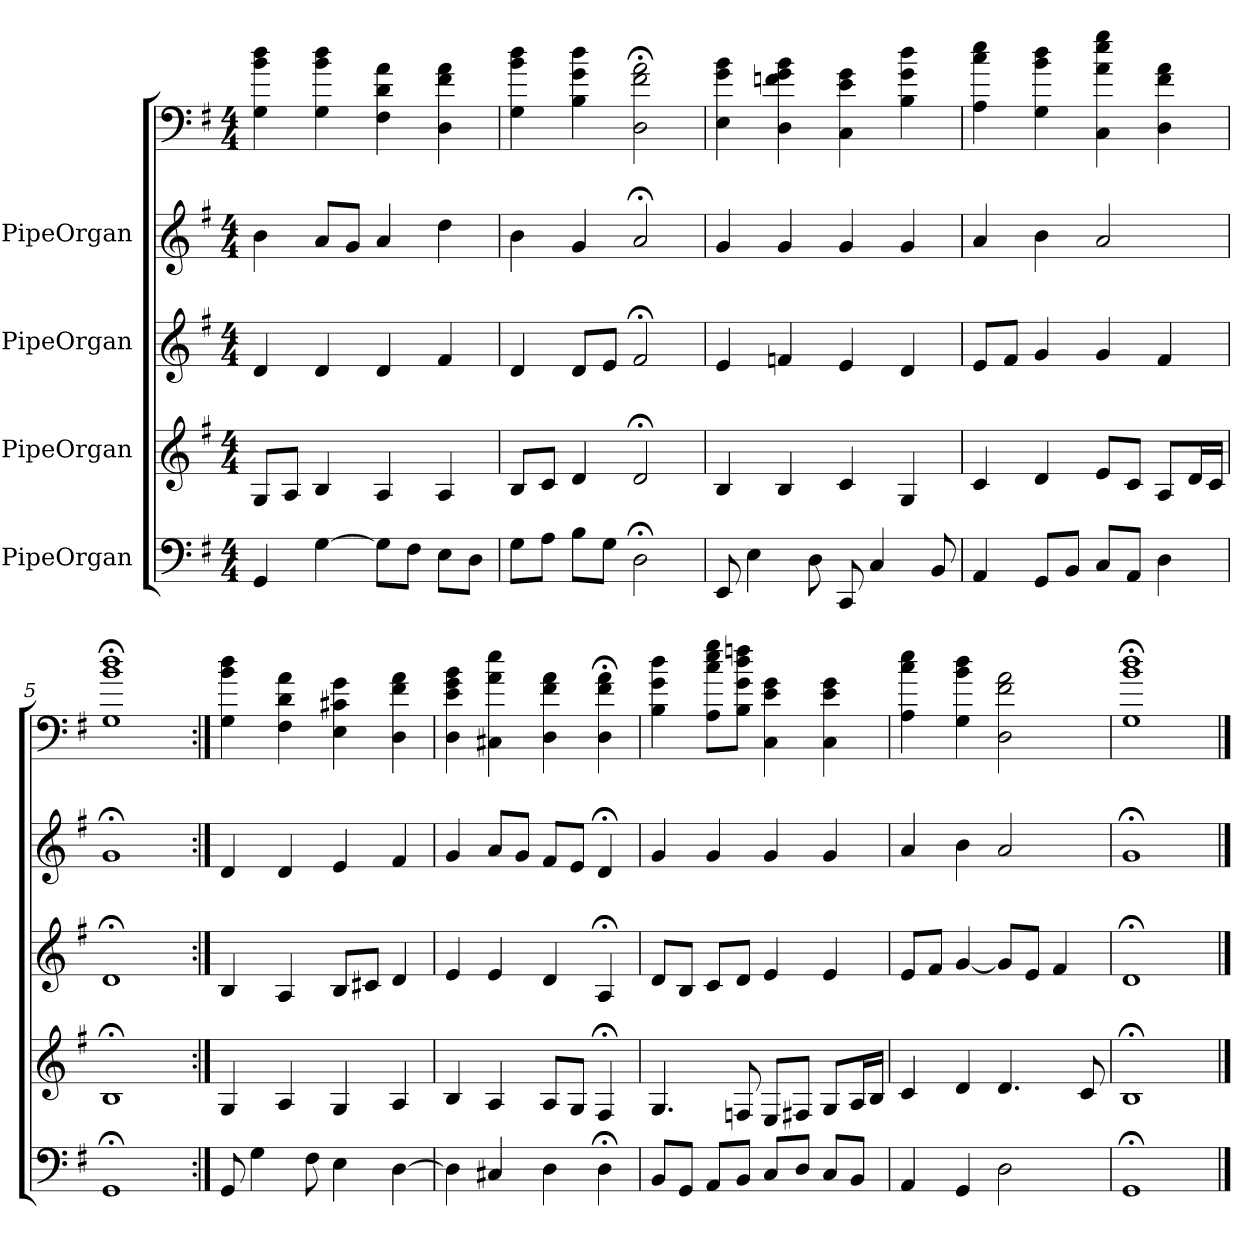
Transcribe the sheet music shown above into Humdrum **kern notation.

**kern	**kern	**kern	**kern	**kern
*part5	*part4	*part3	*part2	*part1
*staff5	*staff4	*staff3	*staff2	*staff1
*I"PipeOrgan	*I"PipeOrgan	*I"PipeOrgan	*I"PipeOrgan	*
*k[f#]	*k[f#]	*k[f#]	*k[f#]	*k[f#]
*G:	*G:	*G:	*G:	*G:
*M4/4	*M4/4	*M4/4	*M4/4	*M4/4
*MM60	*MM60	*MM60	*MM60	*MM60
=1	=1	=1	=1	=1
4GG	8GL	4d	4b	4G 4b 4dd
.	8AJ	.	.	.
[4G	4B	4d	8aL	4G 4b 4dd
.	.	.	8gJ	.
8GL]	4A	4d	4a	4F# 4d 4a
8F#J	.	.	.	.
8EL	4A	4f#	4dd	4D 4f# 4a
8DJ	.	.	.	.
=2	=2	=2	=2	=2
8GL	8BL	4d	4b	4G 4b 4dd
8AJ	8cJ	.	.	.
8BL	4d	8dL	4g	4B 4g 4dd
8GJ	.	8eJ	.	.
2D;<	2d;<	2f#;<	2a;<	2D;< 2f#;< 2a;<
=3	=3	=3	=3	=3
8EE	4B	4e	4g	4E 4g 4b
4E	.	.	.	.
.	4B	4fn	4g	4D 4fn 4g 4b
8D	.	.	.	.
8CC	4c	4e	4g	4C 4e 4g
4C	.	.	.	.
.	4G	4d	4g	4B 4g 4dd
8BB	.	.	.	.
=4	=4	=4	=4	=4
4AA	4c	8eL	4a	4A 4cc 4ee
.	.	8f#J	.	.
8GGL	4d	4g	4b	4G 4b 4dd
8BBJ	.	.	.	.
8CL	8eL	4g	2a	4C 4a 4ee 4gg
8AAJ	8cJ	.	.	.
4D	8AL	4f#	.	4D 4f# 4a
.	16dL	.	.	.
.	16cJJ	.	.	.
=5	=5	=5	=5	=5
1GG;<	1B;<	1d;<	1g;<	1G;< 1b;< 1dd;<
=6:|!	=6:|!	=6:|!	=6:|!	=6:|!
8GG	4G	4B	4d	4G 4b 4dd
4G	.	.	.	.
.	4A	4A	4d	4F# 4d 4a
8F#	.	.	.	.
4E	4G	8BL	4e	4E 4c#X 4g
.	.	8c#XJ	.	.
[4D	4A	4d	4f#	4D 4f# 4a
=7	=7	=7	=7	=7
4D]	4B	4e	4g	4D 4e 4g 4b
4C#X	4A	4e	8aL	4C#X 4a 4ee
.	.	.	8gJ	.
4D	8AL	4d	8f#L	4D 4f# 4a
.	8GJ	.	8eJ	.
4D;<	4F#;<	4A;<	4d;<	4D;< 4f#;< 4a;<
=8	=8	=8	=8	=8
8BBL	4.G	8dL	4g	4B 4g 4dd
8GGJ	.	8BJ	.	.
8AAL	.	8cL	4g	8A 8cc 8ee 8ggL
8BBJ	8Fn	8dJ	.	8B 8g 8dd 8ffnJ
8CL	8EL	4e	4g	4C 4e 4g
8DJ	8F#XJ	.	.	.
8CL	8GL	4e	4g	4C 4e 4g
8BBJ	16AL	.	.	.
.	16BJJ	.	.	.
=9	=9	=9	=9	=9
4AA	4c	8eL	4a	4A 4cc 4ee
.	.	8f#J	.	.
4GG	4d	[4g	4b	4G 4b 4dd
2D	4.d	8gL]	2a	2D 2f# 2a
.	.	8eJ	.	.
.	.	4f#	.	.
.	8c	.	.	.
=10	=10	=10	=10	=10
1GG;<	1B;<	1d;<	1g;<	1G;< 1b;< 1dd;<
==	==	==	==	==
*-	*-	*-	*-	*-
